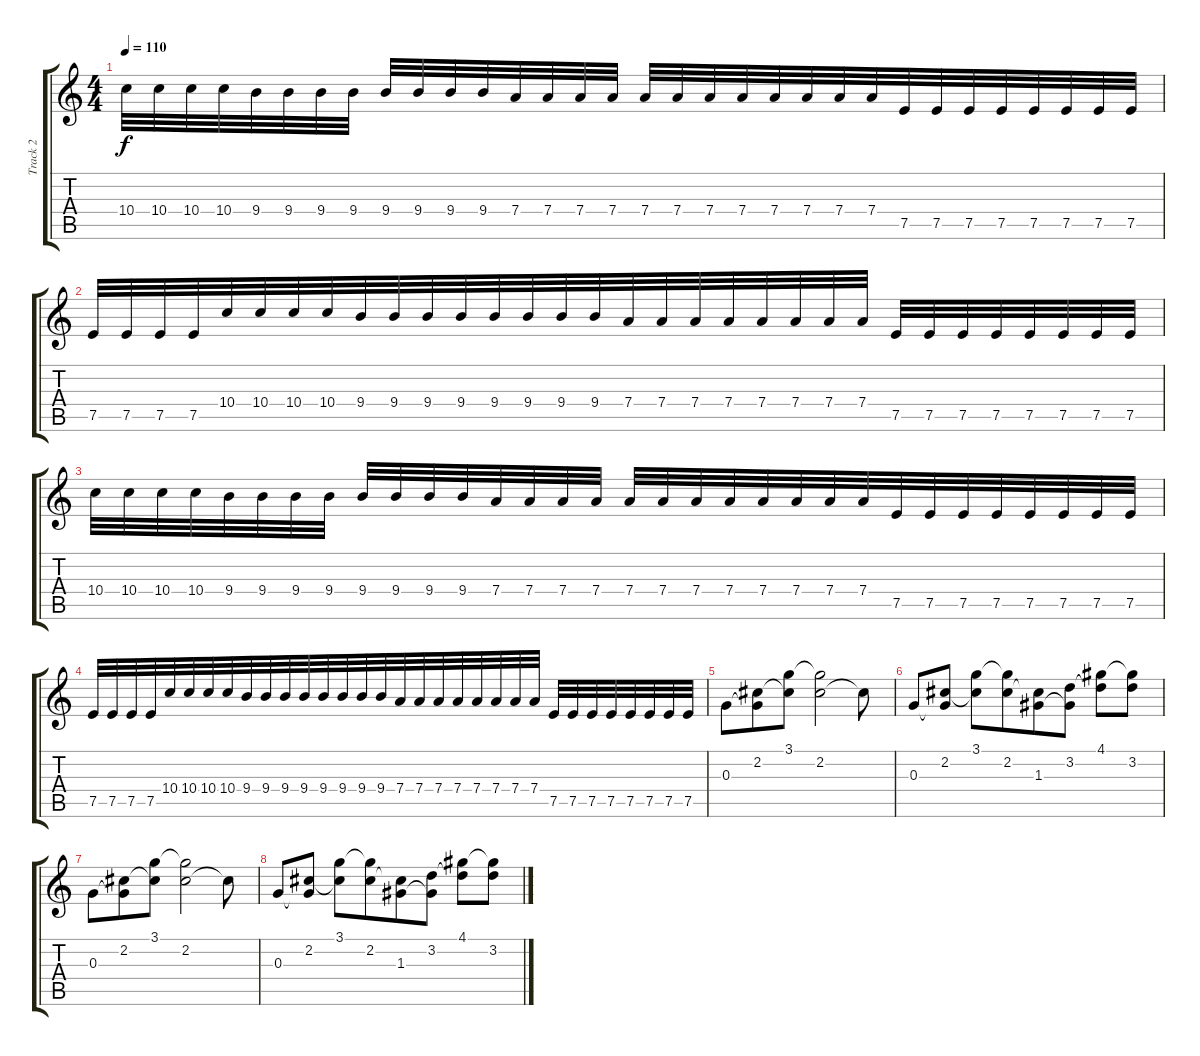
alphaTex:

\track ("Track 2" "Track 2") {instrument distortionguitar}
\staff {score tabs}
\tuning (E4 B3 G3 D3 A2 E2) {hide}
\ts (4 4)
\tempo 110
\clef g2
\ks c
10.4.32{dy f} 10.4.32 10.4.32 10.4.32 9.4.32 9.4.32{beam merge} 9.4.32 9.4.32 9.4.32 9.4.32 9.4.32 9.4.32 7.4.32{beam merge} 7.4.32 7.4.32{beam merge} 7.4.32 7.4.32{beam merge} 7.4.32{beam merge} 7.4.32 7.4.32{beam merge} 7.4.32{beam merge} 7.4.32 7.4.32 7.4.32{beam merge} 7.5.32{beam merge} 7.5.32 7.5.32 7.5.32{beam merge} 7.5.32{beam merge} 7.5.32 7.5.32 7.5.32 |
7.5.32 7.5.32{beam merge} 7.5.32 7.5.32{beam merge} 10.4.32 10.4.32 10.4.32 10.4.32{beam merge} 9.4.32 9.4.32{beam merge} 9.4.32 9.4.32{beam merge} 9.4.32 9.4.32 9.4.32 9.4.32{beam merge} 7.4.32 7.4.32 7.4.32 7.4.32 7.4.32{beam merge} 7.4.32 7.4.32{beam merge} 7.4.32 7.5.32{beam merge} 7.5.32 7.5.32 7.5.32 7.5.32 7.5.32 7.5.32 7.5.32 |
10.4.32 10.4.32 10.4.32 10.4.32 9.4.32 9.4.32{beam merge} 9.4.32 9.4.32 9.4.32 9.4.32 9.4.32 9.4.32 7.4.32{beam merge} 7.4.32 7.4.32{beam merge} 7.4.32 7.4.32{beam merge} 7.4.32{beam merge} 7.4.32 7.4.32{beam merge} 7.4.32{beam merge} 7.4.32 7.4.32 7.4.32{beam merge} 7.5.32{beam merge} 7.5.32 7.5.32 7.5.32{beam merge} 7.5.32{beam merge} 7.5.32 7.5.32 7.5.32 |
7.5.32 7.5.32{beam merge} 7.5.32 7.5.32{beam merge} 10.4.32 10.4.32 10.4.32 10.4.32{beam merge} 9.4.32 9.4.32{beam merge} 9.4.32 9.4.32{beam merge} 9.4.32 9.4.32 9.4.32 9.4.32{beam merge} 7.4.32 7.4.32 7.4.32 7.4.32 7.4.32{beam merge} 7.4.32 7.4.32{beam merge} 7.4.32 7.5.32{beam merge} 7.5.32 7.5.32 7.5.32 7.5.32 7.5.32 7.5.32 7.5.32 |
0.3.8 (2.2 0.3{t}).8{beam merge} (3.1 2.2{t}).8{beam merge} (3.1{t} 2.2).2 2.2{t}.8 |
0.3.8 (2.2 0.3{t}).8 (3.1 2.2{t}).8 (3.1{t} 2.2).8{beam merge} (2.2{t} 1.3).8 (3.2 1.3{t}).8 (4.1 3.2{t}).8 (4.1{t} 3.2).8 |
0.3.8 (2.2 0.3{t}).8{beam merge} (3.1 2.2{t}).8{beam merge} (3.1{t} 2.2).2 2.2{t}.8 |
0.3.8 (2.2 0.3{t}).8 (3.1 2.2{t}).8 (3.1{t} 2.2).8{beam merge} (2.2{t} 1.3).8 (3.2 1.3{t}).8 (4.1 3.2{t}).8 (4.1{t} 3.2).8
